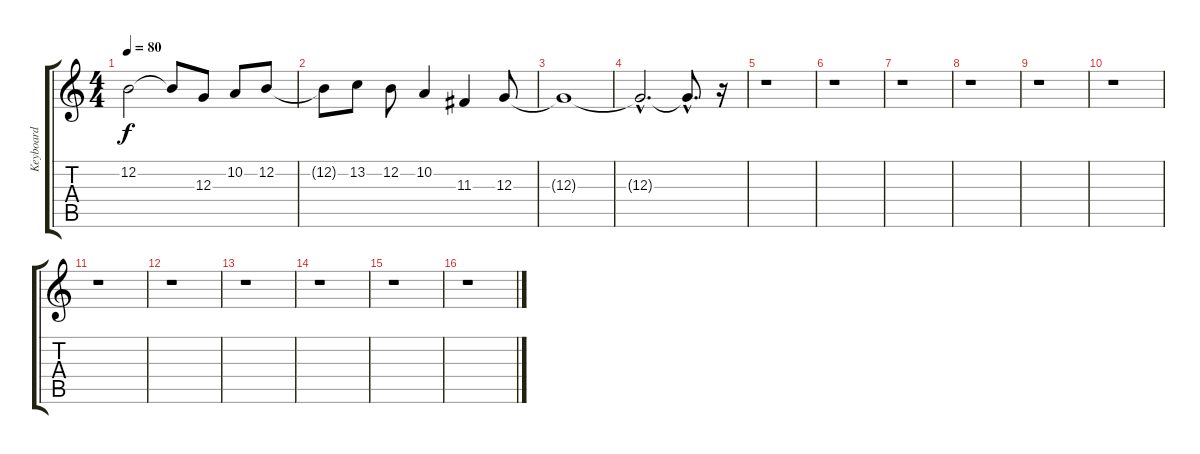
\track ("Keyboard" "Keyboard") {instrument synthvoice}
\staff {score tabs}
\tuning (E4 B3 G3 D3 A2 E2) {hide}
\ts (4 4)
\tempo 80
\clef g2
\ks c
12.2{t}.2{dy f} 12.2{t}.8 12.3.8 10.2.8 12.2.8 |
12.2{t}.8 13.2.8 12.2.8 10.2.4 11.3.4 12.3.8 |
12.3{t}.1 |
12.3{hac t}.2{d} 12.3{hac t}.8{d} r.16 |
r.1 |
r.1 |
r.1 |
r.1 |
r.1 |
r.1 |
r.1 |
r.1 |
r.1 |
r.1 |
r.1 |
r.1
